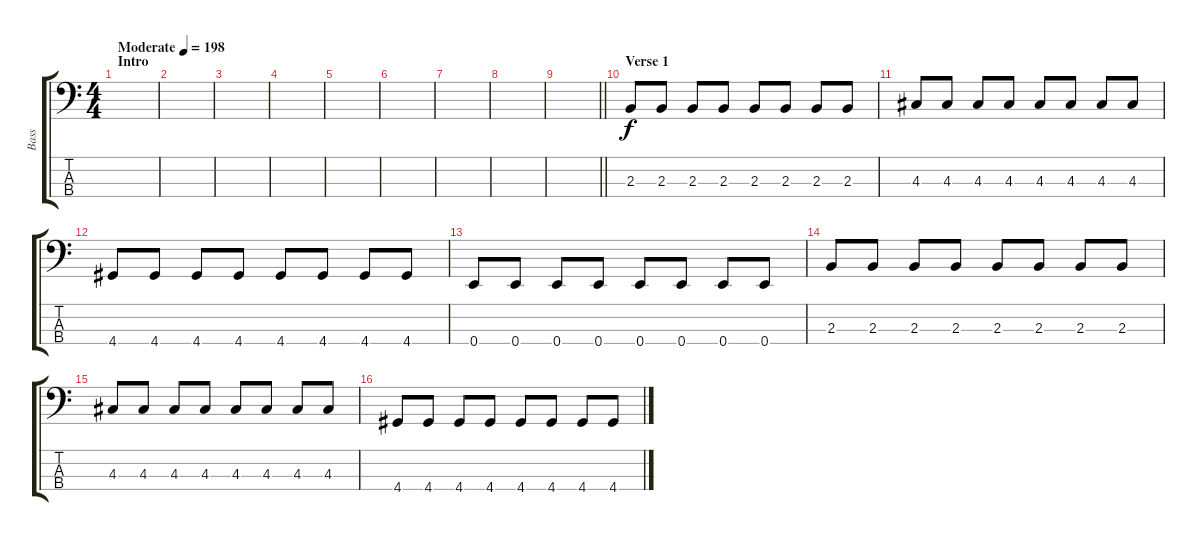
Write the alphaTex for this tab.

\track ("Bass" "Bass") {instrument electricbasspick}
\staff {score tabs}
\tuning (G2 D2 A1 E1) {hide}
\ts (4 4)
\section ("" "Intro")
\tempo (198 "Moderate")
\clef f4
\ks c
|
|
|
|
|
|
|
|
\barLineRight lightlight
|
\section ("" "Verse 1")
2.3.8 2.3.8 2.3.8 2.3.8 2.3.8 2.3.8 2.3.8 2.3.8 |
4.3.8 4.3.8 4.3.8 4.3.8 4.3.8 4.3.8 4.3.8 4.3.8 |
4.4.8 4.4.8 4.4.8 4.4.8 4.4.8 4.4.8 4.4.8 4.4.8 |
0.4.8 0.4.8 0.4.8 0.4.8 0.4.8 0.4.8 0.4.8 0.4.8 |
2.3.8 2.3.8 2.3.8 2.3.8 2.3.8 2.3.8 2.3.8 2.3.8 |
4.3.8 4.3.8 4.3.8 4.3.8 4.3.8 4.3.8 4.3.8 4.3.8 |
4.4.8 4.4.8 4.4.8 4.4.8 4.4.8 4.4.8 4.4.8 4.4.8
